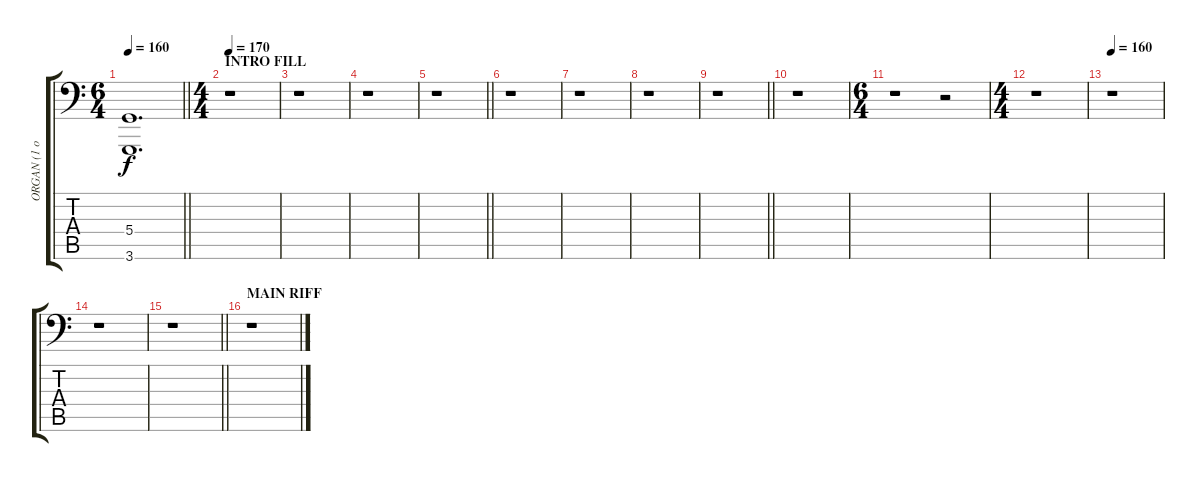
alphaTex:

\track ("ORGAN (1 octave lower)" "ORGAN (1 o") {instrument rockorgan}
\staff {score tabs}
\tuning (E3 B2 G2 D2 G1 E1) {hide}
\ts (6 4)
\tempo 160
\clef f4
\barLineRight lightlight
\ks c
(5.4{t} 3.6{t}).1{d dy f} |
\ts (4 4)
\section ("" "INTRO FILL")
\tempo 170
r.1 |
r.1 |
r.1 |
\barLineRight lightlight
r.1 |
r.1 |
r.1 |
r.1 |
\barLineRight lightlight
r.1 |
r.1 |
\ts (6 4)
r.1 r.2 |
\ts (4 4)
r.1 |
\tempo 160
r.1 |
r.1 |
\barLineRight lightlight
r.1 |
\section ("" "MAIN RIFF")
r.1
